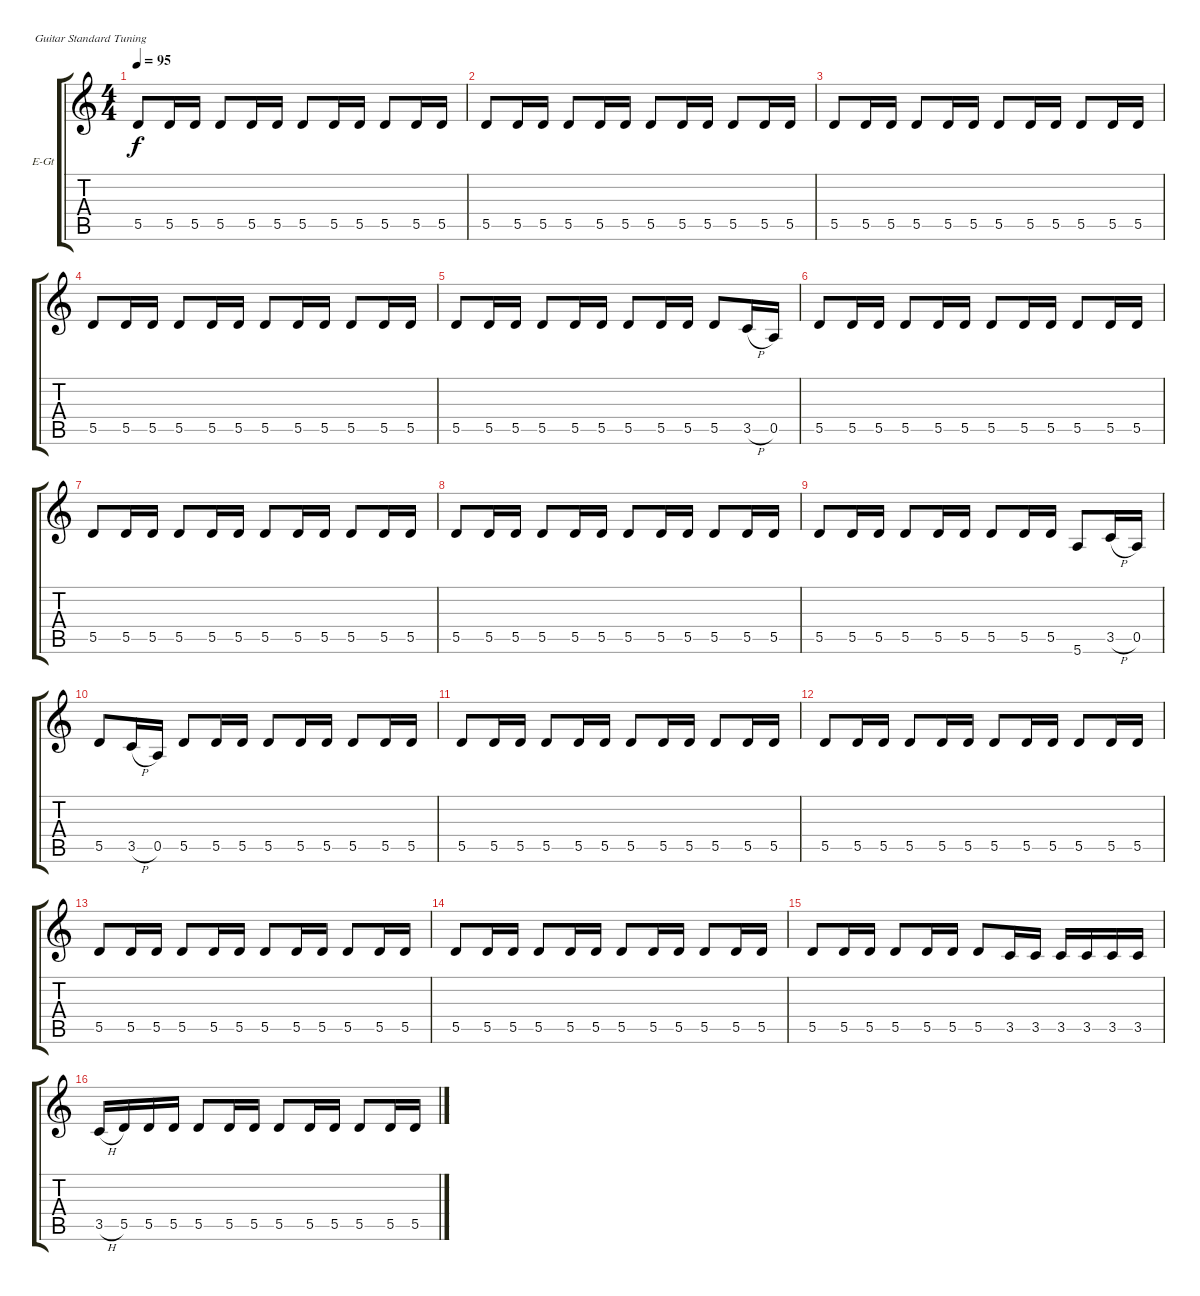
\bracketExtendMode groupsimilarinstruments
\firstSystemTrackNameOrientation horizontal
\otherSystemsTrackNameOrientation horizontal
\track ("Guit I" "E-Gt") {instrument electricguitarclean}
\staff {score tabs}
\tuning (E4 B3 G3 D3 A2 E2)
\ts (4 4)
\tempo 95
\clef g2
\ks c
5.5.8{dy f} 5.5.16 5.5.16 5.5.8 5.5.16 5.5.16 5.5.8 5.5.16 5.5.16 5.5.8 5.5.16 5.5.16 |
5.5.8 5.5.16 5.5.16 5.5.8 5.5.16 5.5.16 5.5.8 5.5.16 5.5.16 5.5.8 5.5.16 5.5.16 |
5.5.8 5.5.16 5.5.16 5.5.8 5.5.16 5.5.16 5.5.8 5.5.16 5.5.16 5.5.8 5.5.16 5.5.16 |
5.5.8 5.5.16 5.5.16 5.5.8 5.5.16 5.5.16 5.5.8 5.5.16 5.5.16 5.5.8 5.5.16 5.5.16 |
5.5.8 5.5.16 5.5.16 5.5.8 5.5.16 5.5.16 5.5.8 5.5.16 5.5.16 5.5.8 3.5{h}.16 0.5.16 |
5.5.8 5.5.16 5.5.16 5.5.8 5.5.16 5.5.16 5.5.8 5.5.16 5.5.16 5.5.8 5.5.16 5.5.16 |
5.5.8 5.5.16 5.5.16 5.5.8 5.5.16 5.5.16 5.5.8 5.5.16 5.5.16 5.5.8 5.5.16 5.5.16 |
5.5.8 5.5.16 5.5.16 5.5.8 5.5.16 5.5.16 5.5.8 5.5.16 5.5.16 5.5.8 5.5.16 5.5.16 |
5.5.8 5.5.16 5.5.16 5.5.8 5.5.16 5.5.16 5.5.8 5.5.16 5.5.16 5.6.8 3.5{h}.16 0.5.16 |
5.5.8 3.5{h}.16 0.5.16 5.5.8 5.5.16 5.5.16 5.5.8 5.5.16 5.5.16 5.5.8 5.5.16 5.5.16 |
5.5.8 5.5.16 5.5.16 5.5.8 5.5.16 5.5.16 5.5.8 5.5.16 5.5.16 5.5.8 5.5.16 5.5.16 |
5.5.8 5.5.16 5.5.16 5.5.8 5.5.16 5.5.16 5.5.8 5.5.16 5.5.16 5.5.8 5.5.16 5.5.16 |
5.5.8 5.5.16 5.5.16 5.5.8 5.5.16 5.5.16 5.5.8 5.5.16 5.5.16 5.5.8 5.5.16 5.5.16 |
5.5.8 5.5.16 5.5.16 5.5.8 5.5.16 5.5.16 5.5.8 5.5.16 5.5.16 5.5.8 5.5.16 5.5.16 |
5.5.8 5.5.16 5.5.16 5.5.8 5.5.16 5.5.16 5.5.8 3.5.16 3.5.16 3.5.16 3.5.16 3.5.16 3.5.16 |
3.5{h}.16 5.5.16 5.5.16 5.5.16 5.5.8 5.5.16 5.5.16 5.5.8 5.5.16 5.5.16 5.5.8 5.5.16 5.5.16
